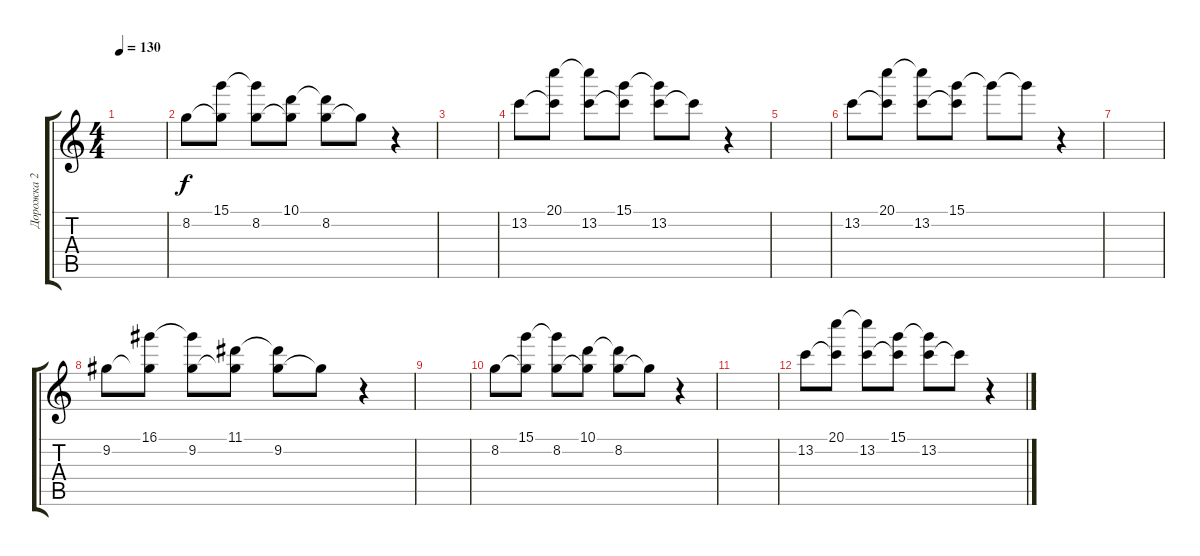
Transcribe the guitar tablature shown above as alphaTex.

\track ("Дорожка 2" "Дорожка 2") {instrument acousticguitarsteel}
\staff {score tabs}
\tuning (E4 B3 G3 D3 A2 E2) {hide}
\ts (4 4)
\tempo 130
\clef g2
\ks c
|
8.2.8 (15.1 8.2{t}).8 (15.1{t} 8.2).8 (10.1 8.2{t}).8 (10.1{t} 8.2).8 8.2{t}.8 r.4 |
|
13.2.8 (20.1 13.2{t}).8 (20.1{t} 13.2).8 (15.1 13.2{t}).8 (15.1{t} 13.2).8 13.2{t}.8 r.4 |
|
13.2.8 (20.1 13.2{t}).8 (20.1{t} 13.2).8 (15.1 13.2{t}).8 15.1{t}.8 15.1{t}.8 r.4 |
|
9.2.8 (16.1 9.2{t}).8 (16.1{t} 9.2).8 (11.1 9.2{t}).8 (11.1{t} 9.2).8 9.2{t}.8 r.4 |
|
8.2.8 (15.1 8.2{t}).8 (15.1{t} 8.2).8 (10.1 8.2{t}).8 (10.1{t} 8.2).8 8.2{t}.8 r.4 |
|
13.2.8 (20.1 13.2{t}).8 (20.1{t} 13.2).8 (15.1 13.2{t}).8 (15.1{t} 13.2).8 13.2{t}.8 r.4
